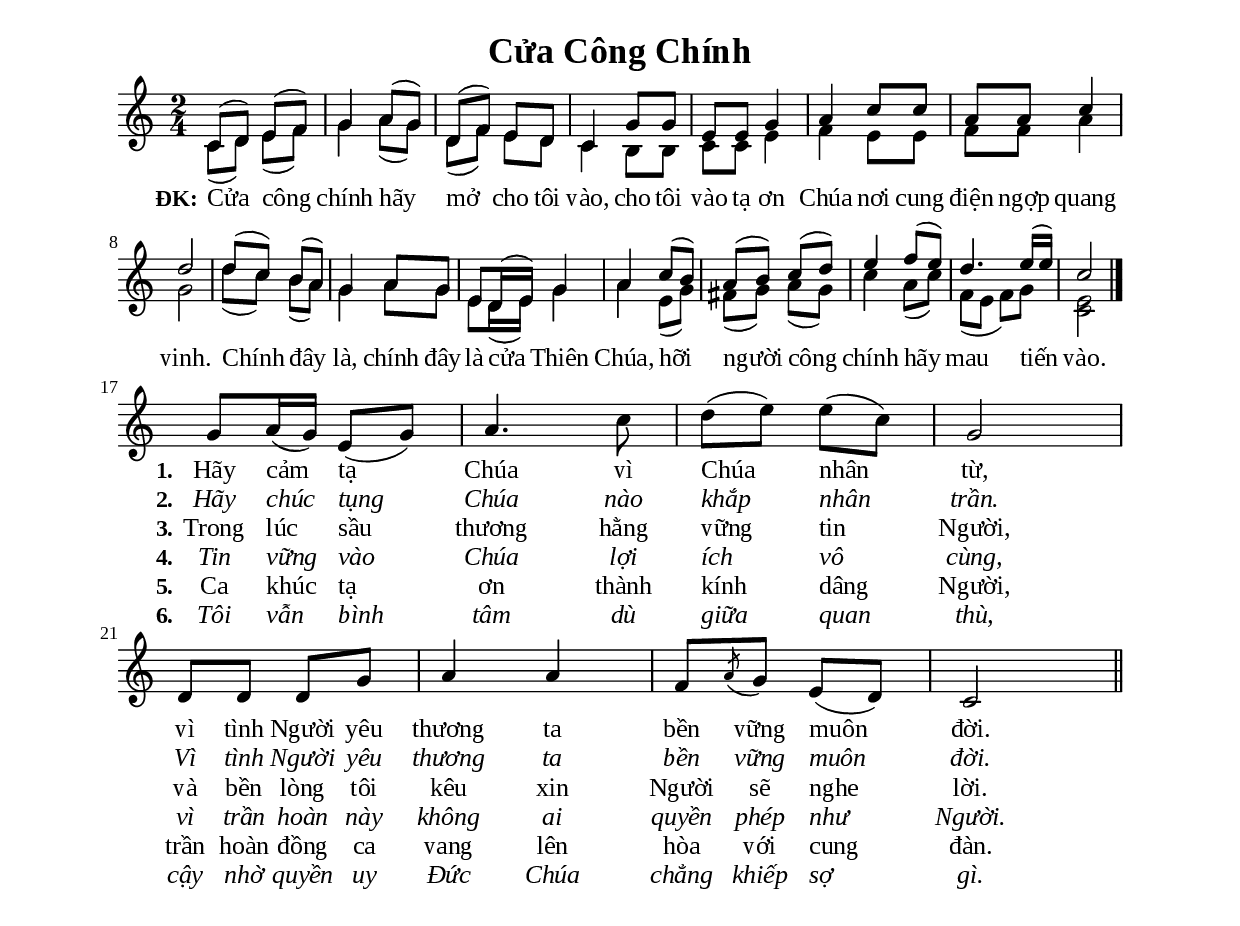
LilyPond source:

% Cài đặt chung
\version "2.20.0"
\include "english.ly"

\header {
  title = "Cửa Công Chính"
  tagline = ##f
}

global = {
  \key c \major
  \time 2/4
}

\paper {
  #(set-paper-size "a4")
  top-margin = 15\mm
  bottom-margin = 15\mm
  left-margin = 20\mm
  right-margin = 20\mm
  indent = #0
  #(define fonts
	 (make-pango-font-tree "Liberation Serif"
	 		       "Liberation Serif"
			       "Liberation Serif"
			       (/ 20 20)))
}

printItalic = { \override LyricText.font-shape = #'italic }

% Nhạc điệp khúc
sopChorus = \relative c' {
  c8 (d) e (f) |
  g4 a8 (g) |
  d (f) e d |
  c4 g'8 g |
  e e g4 |
  a c8 c |
  a a c4 |
  d2 |
  d8 (c) b (a) |
  g4 a8 g |
  e d16 (e) g4 |
  a c8 (b) |
  a (b) c (d) |
  e4 f8 (e) |
  d4. e16 (e) |
  c2 \bar "|."
}

bassChorus = \relative c' {
  c8 (d) e (f) |
  g4 a8 (g) |
  d (f) e d |
  c4 b8 b |
  c c e4 |
  f e8 e |
  f f a4 |
  g2 |
  d'8 (c) b (a) |
  g4 a8 g |
  e d16 (e) g4 |
  a4 e8 (g) |
  fs (g) a (g) |
  c4 a8 (c) |
  f, (e f) g |
  <e c>2
}

% Nhạc phiên khúc
verseMusic = \relative c'' {
  \set Score.currentBarNumber = #17
  g8 a16 (g) e8 (g) |
  a4. c8 |
  d (e) e (c) |
  g2 |
  d8 d d g |
  a4 a |
  f8 \acciaccatura a8 g e (d) |
  c2 \bar "||"
}

% Lời điệp khúc
choruslyric = \lyricmode {
  \set stanza = #"ĐK:"
  Cửa công chính hãy mở cho tôi vào,
  cho tôi vào tạ ơn Chúa nơi cung điện ngợp quang vinh.
  Chính đây là, chính đây là cửa Thiên Chúa,
  hỡi người công chính hãy mau tiến vào.
}

% Lời phiên khúc
verseOne = \lyricmode {
  \set stanza = #"1."
  Hãy cảm tạ Chúa vì Chúa nhân từ,
  vì tình Người yêu thương ta bền vững muôn đời.
}

verseTwo = \lyricmode {
  \set stanza = #"2."
  Hãy chúc tụng Chúa nào khắp nhân trần.
  Vì tình Người yêu thương ta bền vững muôn đời.
}

verseThree = \lyricmode {
  \set stanza = #"3."
  Trong lúc sầu thương hằng vững tin Người,
  và bền lòng tôi kêu xin Người sẽ nghe lời.
}

verseFour = \lyricmode {
  \set stanza = #"4."
  Tin vững vào Chúa lợi ích vô cùng,
  vì trần hoàn này không ai quyền phép như Người.
}

verseFive = \lyricmode {
  \set stanza = #"5."
  Ca khúc tạ ơn thành kính dâng Người,
  trần hoàn đồng ca vang lên hòa với cung đàn.
}

verseSix = \lyricmode {
  \set stanza = #"6."
  Tôi vẫn bình tâm dù giữa quan thù,
  cậy nhờ quyền uy Đức Chúa chẳng khiếp sợ gì.
}

%%%%%%%%%%%%%%%%%%%%%%%%%%%%%
% 6. Bố trí
%%%%%%%%%%%%%%%%%%%%%%%%%%%%%
\score {
  \new ChoirStaff <<
    \new Staff = chorus <<
      \new Voice = "sopranos" {
        \voiceOne \global \stemUp \sopChorus
      }
      \new Voice = "basses" {
        \voiceTwo \global \stemDown \bassChorus
      }
    >>
    \new Lyrics = basses
    \context Lyrics = basses \lyricsto sopranos \choruslyric
  >>
}

\score {
  \new ChoirStaff <<
    \new Staff = verses <<
      \override Staff.TimeSignature.transparent = ##t
      \new Voice = "verse" {
        \global \stemNeutral \verseMusic
      }
    >>
    \new Lyrics \lyricsto verse \verseOne
    \new Lyrics \with \printItalic \lyricsto verse \verseTwo
    \new Lyrics \lyricsto verse \verseThree
    \new Lyrics \with \printItalic \lyricsto verse \verseFour
    \new Lyrics \lyricsto verse \verseFive
    \new Lyrics \with \printItalic \lyricsto verse \verseSix
  >>
}
